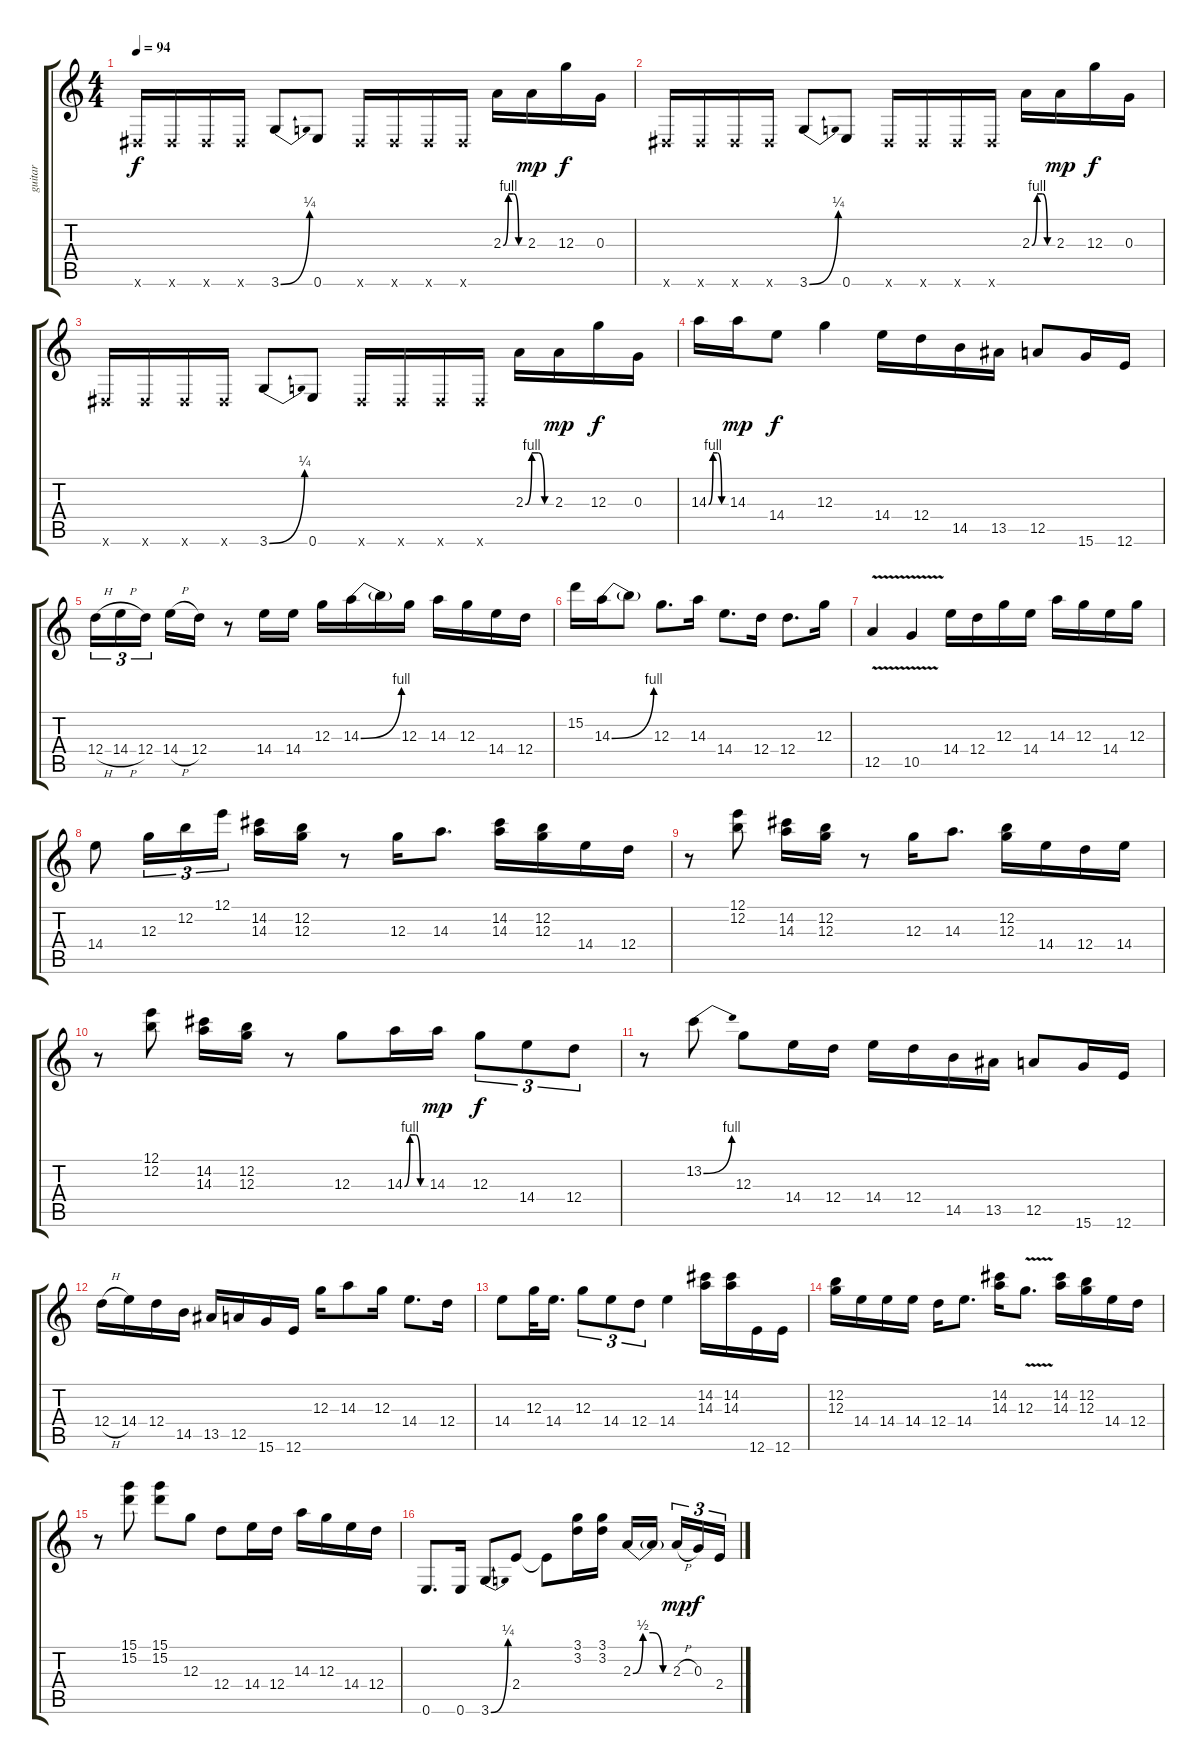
\track ("guitar" "guitar") {instrument distortionguitar}
\staff {score tabs}
\tuning (E4 B3 G3 D3 A2 E2) {hide}
\ts (4 4)
\tempo 94
\clef g2
\ks c
-1.6{x}.16{dy f} -1.6{x}.16 -1.6{x}.16 -1.6{x}.16 3.6{be (bend 0 0 60 1)}.8 0.6.8 -1.6{x}.16 -1.6{x}.16 -1.6{x}.16 -1.6{x}.16 2.3{be (custom 0 0 15 4 30 4 45 0 60 0)}.16 2.3.16{dy mp} 12.3.16{dy f} 0.3.16 |
-1.6{x}.16 -1.6{x}.16 -1.6{x}.16 -1.6{x}.16 3.6{be (bend 0 0 60 1)}.8 0.6.8 -1.6{x}.16 -1.6{x}.16 -1.6{x}.16 -1.6{x}.16 2.3{be (custom 0 0 15 4 30 4 45 0 60 0)}.16 2.3.16{dy mp} 12.3.16{dy f} 0.3.16 |
-1.6{x}.16 -1.6{x}.16 -1.6{x}.16 -1.6{x}.16 3.6{be (bend 0 0 60 1)}.8 0.6.8 -1.6{x}.16 -1.6{x}.16 -1.6{x}.16 -1.6{x}.16 2.3{be (custom 0 0 15 4 30 4 45 0 60 0)}.16 2.3.16{dy mp} 12.3.16{dy f} 0.3.16 |
14.3{be (custom 0 0 15 4 30 4 45 0 60 0)}.16 14.3.16{dy mp} 14.4.8{dy f} 12.3.4 14.4.16 12.4.16 14.5.16 13.5.16 12.5.8 15.6.16 12.6.16 |
12.4{h}.16{tu (3 2)} 14.4{h}.16{tu (3 2)} 12.4.16{tu (3 2) beam splitsecondary} 14.4{h}.16 12.4.16 r.8 14.4.16 14.4.16 12.3.16 14.3{be (bend 0 0 60 4)}.16 14.3{t}.16 12.3.16 14.3.16 12.3.16 14.4.16 12.4.16 |
15.2.16 14.3{be (bend 0 0 60 4)}.16 14.3{t}.8 12.3.8{d} 14.3.16 14.4.8{d} 12.4.16 12.4.8{d} 12.3.16 |
12.5{v}.4 10.5{v}.4 14.4.16 12.4.16 12.3.16 14.4.16 14.3.16 12.3.16 14.4.16 12.3.16 |
14.4.8 12.3.16{tu (3 2)} 12.2.16{tu (3 2)} 12.1.16{tu (3 2)} (14.2 14.3).16 (12.2 12.3).16 r.8 12.3.16 14.3.8{d} (14.2 14.3).16 (12.2 12.3).16 14.4.16 12.4.16 |
r.8 (12.1 12.2).8 (14.2 14.3).16 (12.2 12.3).16 r.8 12.3.16 14.3.8{d} (12.2 12.3).16 14.4.16 12.4.16 14.4.16 |
r.8 (12.1 12.2).8 (14.2 14.3).16 (12.2 12.3).16 r.8 12.3.8 14.3{be (custom 0 0 15 4 30 4 45 0 60 0)}.16 14.3.16{dy mp} 12.3.8{tu (3 2) dy f} 14.4.8{tu (3 2)} 12.4.8{tu (3 2)} |
r.8 13.2{be (bend 0 0 60 4)}.8 12.3.8 14.4.16 12.4.16 14.4.16 12.4.16 14.5.16 13.5.16 12.5.8 15.6.16 12.6.16 |
12.4{h}.16 14.4.16 12.4.16 14.5.16 13.5.16 12.5.16 15.6.16 12.6.16 12.3.16 14.3.8 12.3.16 14.4.8{d} 12.4.16 |
14.4.8 12.3.32 14.4.16{d} 12.3.8{tu (3 2)} 14.4.8{tu (3 2)} 12.4.8{tu (3 2)} 14.4.4 (14.2 14.3).16 (14.2 14.3).16 12.6.16 12.6.16 |
(12.2 12.3).16 14.4.16 14.4.16 14.4.16 12.4.16 14.4.8{d} (14.2 14.3).16 12.3{v}.8{d} (14.2 14.3).16 (12.2 12.3).16 14.4.16 12.4.16 |
r.8 (15.1 15.2).8 (15.1 15.2).8 12.3.8 12.4.8 14.4.16 12.4.16 14.3.16 12.3.16 14.4.16 12.4.16 |
0.6.8{d} 0.6.16 3.6{be (bend 0 0 60 1)}.8 2.4.8 2.4{t}.8 (3.1 3.2).16 (3.1 3.2).16 2.3{be (custom 0 0 15 2 30 2 45 0 60 0)}.16 2.3{t}.16{beam splitsecondary} 2.3{h}.16{tu (3 2) dy mp} 0.3.16{tu (3 2) dy f} 2.4.16{tu (3 2)}
